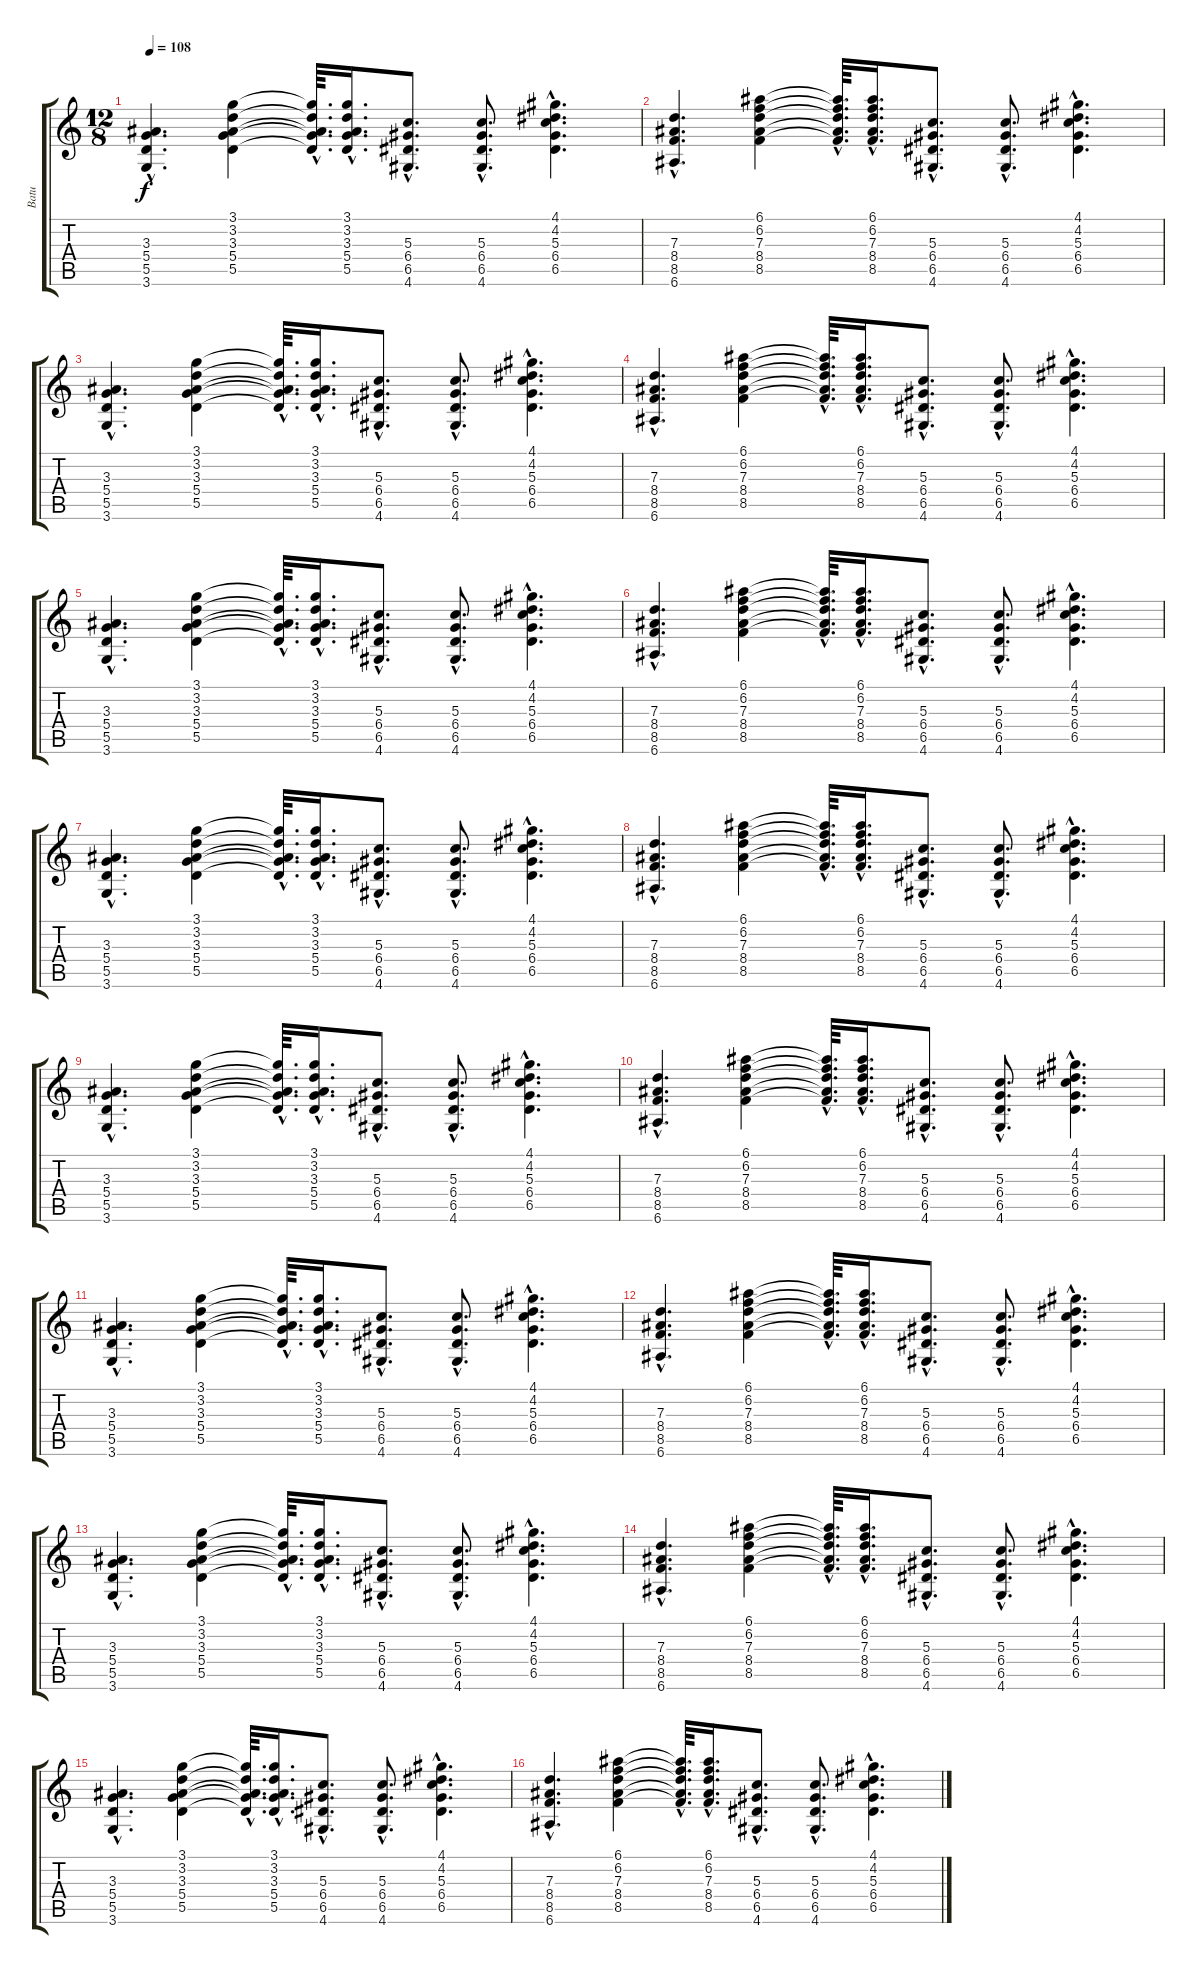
\track ("Batu" "Batu") {instrument acousticguitarsteel}
\staff {score tabs}
\tuning (E4 B3 G3 D3 A2 E2) {hide}
\ts (12 8)
\tempo 108
\clef g2
\ks c
(3.3{hac} 5.4{hac} 5.5{hac} 3.6{hac}).4{d dy f} (3.1 3.2 3.3 5.4 5.5).4 (3.1{hac t} 3.2{hac t} 3.3{hac t} 5.4{hac t} 5.5{hac t}).64{d} (3.1{hac} 3.2{hac} 3.3{hac} 5.4{hac} 5.5{hac}).16{d} (5.3{hac} 6.4{hac} 6.5{hac} 4.6{hac}).8{d} (5.3{hac} 6.4{hac} 6.5{hac} 4.6{hac}).8{d} (4.1{hac} 4.2{hac} 5.3{hac} 6.4{hac} 6.5{hac}).4{d} |
(7.3{hac} 8.4{hac} 8.5{hac} 6.6{hac}).4{d} (6.1 6.2 7.3 8.4 8.5).4 (6.1{hac t} 6.2{hac t} 7.3{hac t} 8.4{hac t} 8.5{hac t}).64{d} (6.1{hac} 6.2{hac} 7.3{hac} 8.4{hac} 8.5{hac}).16{d} (5.3{hac} 6.4{hac} 6.5{hac} 4.6{hac}).8{d} (5.3{hac} 6.4{hac} 6.5{hac} 4.6{hac}).8{d} (4.1{hac} 4.2{hac} 5.3{hac} 6.4{hac} 6.5{hac}).4{d} |
(3.3{hac} 5.4{hac} 5.5{hac} 3.6{hac}).4{d} (3.1 3.2 3.3 5.4 5.5).4 (3.1{hac t} 3.2{hac t} 3.3{hac t} 5.4{hac t} 5.5{hac t}).64{d} (3.1{hac} 3.2{hac} 3.3{hac} 5.4{hac} 5.5{hac}).16{d} (5.3{hac} 6.4{hac} 6.5{hac} 4.6{hac}).8{d} (5.3{hac} 6.4{hac} 6.5{hac} 4.6{hac}).8{d} (4.1{hac} 4.2{hac} 5.3{hac} 6.4{hac} 6.5{hac}).4{d} |
(7.3{hac} 8.4{hac} 8.5{hac} 6.6{hac}).4{d} (6.1 6.2 7.3 8.4 8.5).4 (6.1{hac t} 6.2{hac t} 7.3{hac t} 8.4{hac t} 8.5{hac t}).64{d} (6.1{hac} 6.2{hac} 7.3{hac} 8.4{hac} 8.5{hac}).16{d} (5.3{hac} 6.4{hac} 6.5{hac} 4.6{hac}).8{d} (5.3{hac} 6.4{hac} 6.5{hac} 4.6{hac}).8{d} (4.1{hac} 4.2{hac} 5.3{hac} 6.4{hac} 6.5{hac}).4{d} |
(3.3{hac} 5.4{hac} 5.5{hac} 3.6{hac}).4{d} (3.1 3.2 3.3 5.4 5.5).4 (3.1{hac t} 3.2{hac t} 3.3{hac t} 5.4{hac t} 5.5{hac t}).64{d} (3.1{hac} 3.2{hac} 3.3{hac} 5.4{hac} 5.5{hac}).16{d} (5.3{hac} 6.4{hac} 6.5{hac} 4.6{hac}).8{d} (5.3{hac} 6.4{hac} 6.5{hac} 4.6{hac}).8{d} (4.1{hac} 4.2{hac} 5.3{hac} 6.4{hac} 6.5{hac}).4{d} |
(7.3{hac} 8.4{hac} 8.5{hac} 6.6{hac}).4{d} (6.1 6.2 7.3 8.4 8.5).4 (6.1{hac t} 6.2{hac t} 7.3{hac t} 8.4{hac t} 8.5{hac t}).64{d} (6.1{hac} 6.2{hac} 7.3{hac} 8.4{hac} 8.5{hac}).16{d} (5.3{hac} 6.4{hac} 6.5{hac} 4.6{hac}).8{d} (5.3{hac} 6.4{hac} 6.5{hac} 4.6{hac}).8{d} (4.1{hac} 4.2{hac} 5.3{hac} 6.4{hac} 6.5{hac}).4{d} |
(3.3{hac} 5.4{hac} 5.5{hac} 3.6{hac}).4{d} (3.1 3.2 3.3 5.4 5.5).4 (3.1{hac t} 3.2{hac t} 3.3{hac t} 5.4{hac t} 5.5{hac t}).64{d} (3.1{hac} 3.2{hac} 3.3{hac} 5.4{hac} 5.5{hac}).16{d} (5.3{hac} 6.4{hac} 6.5{hac} 4.6{hac}).8{d} (5.3{hac} 6.4{hac} 6.5{hac} 4.6{hac}).8{d} (4.1{hac} 4.2{hac} 5.3{hac} 6.4{hac} 6.5{hac}).4{d} |
(7.3{hac} 8.4{hac} 8.5{hac} 6.6{hac}).4{d} (6.1 6.2 7.3 8.4 8.5).4 (6.1{hac t} 6.2{hac t} 7.3{hac t} 8.4{hac t} 8.5{hac t}).64{d} (6.1{hac} 6.2{hac} 7.3{hac} 8.4{hac} 8.5{hac}).16{d} (5.3{hac} 6.4{hac} 6.5{hac} 4.6{hac}).8{d} (5.3{hac} 6.4{hac} 6.5{hac} 4.6{hac}).8{d} (4.1{hac} 4.2{hac} 5.3{hac} 6.4{hac} 6.5{hac}).4{d} |
(3.3{hac} 5.4{hac} 5.5{hac} 3.6{hac}).4{d} (3.1 3.2 3.3 5.4 5.5).4 (3.1{hac t} 3.2{hac t} 3.3{hac t} 5.4{hac t} 5.5{hac t}).64{d} (3.1{hac} 3.2{hac} 3.3{hac} 5.4{hac} 5.5{hac}).16{d} (5.3{hac} 6.4{hac} 6.5{hac} 4.6{hac}).8{d} (5.3{hac} 6.4{hac} 6.5{hac} 4.6{hac}).8{d} (4.1{hac} 4.2{hac} 5.3{hac} 6.4{hac} 6.5{hac}).4{d} |
(7.3{hac} 8.4{hac} 8.5{hac} 6.6{hac}).4{d} (6.1 6.2 7.3 8.4 8.5).4 (6.1{hac t} 6.2{hac t} 7.3{hac t} 8.4{hac t} 8.5{hac t}).64{d} (6.1{hac} 6.2{hac} 7.3{hac} 8.4{hac} 8.5{hac}).16{d} (5.3{hac} 6.4{hac} 6.5{hac} 4.6{hac}).8{d} (5.3{hac} 6.4{hac} 6.5{hac} 4.6{hac}).8{d} (4.1{hac} 4.2{hac} 5.3{hac} 6.4{hac} 6.5{hac}).4{d} |
(3.3{hac} 5.4{hac} 5.5{hac} 3.6{hac}).4{d} (3.1 3.2 3.3 5.4 5.5).4 (3.1{hac t} 3.2{hac t} 3.3{hac t} 5.4{hac t} 5.5{hac t}).64{d} (3.1{hac} 3.2{hac} 3.3{hac} 5.4{hac} 5.5{hac}).16{d} (5.3{hac} 6.4{hac} 6.5{hac} 4.6{hac}).8{d} (5.3{hac} 6.4{hac} 6.5{hac} 4.6{hac}).8{d} (4.1{hac} 4.2{hac} 5.3{hac} 6.4{hac} 6.5{hac}).4{d} |
(7.3{hac} 8.4{hac} 8.5{hac} 6.6{hac}).4{d} (6.1 6.2 7.3 8.4 8.5).4 (6.1{hac t} 6.2{hac t} 7.3{hac t} 8.4{hac t} 8.5{hac t}).64{d} (6.1{hac} 6.2{hac} 7.3{hac} 8.4{hac} 8.5{hac}).16{d} (5.3{hac} 6.4{hac} 6.5{hac} 4.6{hac}).8{d} (5.3{hac} 6.4{hac} 6.5{hac} 4.6{hac}).8{d} (4.1{hac} 4.2{hac} 5.3{hac} 6.4{hac} 6.5{hac}).4{d} |
(3.3{hac} 5.4{hac} 5.5{hac} 3.6{hac}).4{d} (3.1 3.2 3.3 5.4 5.5).4 (3.1{hac t} 3.2{hac t} 3.3{hac t} 5.4{hac t} 5.5{hac t}).64{d} (3.1{hac} 3.2{hac} 3.3{hac} 5.4{hac} 5.5{hac}).16{d} (5.3{hac} 6.4{hac} 6.5{hac} 4.6{hac}).8{d} (5.3{hac} 6.4{hac} 6.5{hac} 4.6{hac}).8{d} (4.1{hac} 4.2{hac} 5.3{hac} 6.4{hac} 6.5{hac}).4{d} |
(7.3{hac} 8.4{hac} 8.5{hac} 6.6{hac}).4{d} (6.1 6.2 7.3 8.4 8.5).4 (6.1{hac t} 6.2{hac t} 7.3{hac t} 8.4{hac t} 8.5{hac t}).64{d} (6.1{hac} 6.2{hac} 7.3{hac} 8.4{hac} 8.5{hac}).16{d} (5.3{hac} 6.4{hac} 6.5{hac} 4.6{hac}).8{d} (5.3{hac} 6.4{hac} 6.5{hac} 4.6{hac}).8{d} (4.1{hac} 4.2{hac} 5.3{hac} 6.4{hac} 6.5{hac}).4{d} |
(3.3{hac} 5.4{hac} 5.5{hac} 3.6{hac}).4{d} (3.1 3.2 3.3 5.4 5.5).4 (3.1{hac t} 3.2{hac t} 3.3{hac t} 5.4{hac t} 5.5{hac t}).64{d} (3.1{hac} 3.2{hac} 3.3{hac} 5.4{hac} 5.5{hac}).16{d} (5.3{hac} 6.4{hac} 6.5{hac} 4.6{hac}).8{d} (5.3{hac} 6.4{hac} 6.5{hac} 4.6{hac}).8{d} (4.1{hac} 4.2{hac} 5.3{hac} 6.4{hac} 6.5{hac}).4{d} |
(7.3{hac} 8.4{hac} 8.5{hac} 6.6{hac}).4{d} (6.1 6.2 7.3 8.4 8.5).4 (6.1{hac t} 6.2{hac t} 7.3{hac t} 8.4{hac t} 8.5{hac t}).64{d} (6.1{hac} 6.2{hac} 7.3{hac} 8.4{hac} 8.5{hac}).16{d} (5.3{hac} 6.4{hac} 6.5{hac} 4.6{hac}).8{d} (5.3{hac} 6.4{hac} 6.5{hac} 4.6{hac}).8{d} (4.1{hac} 4.2{hac} 5.3{hac} 6.4{hac} 6.5{hac}).4{d}
